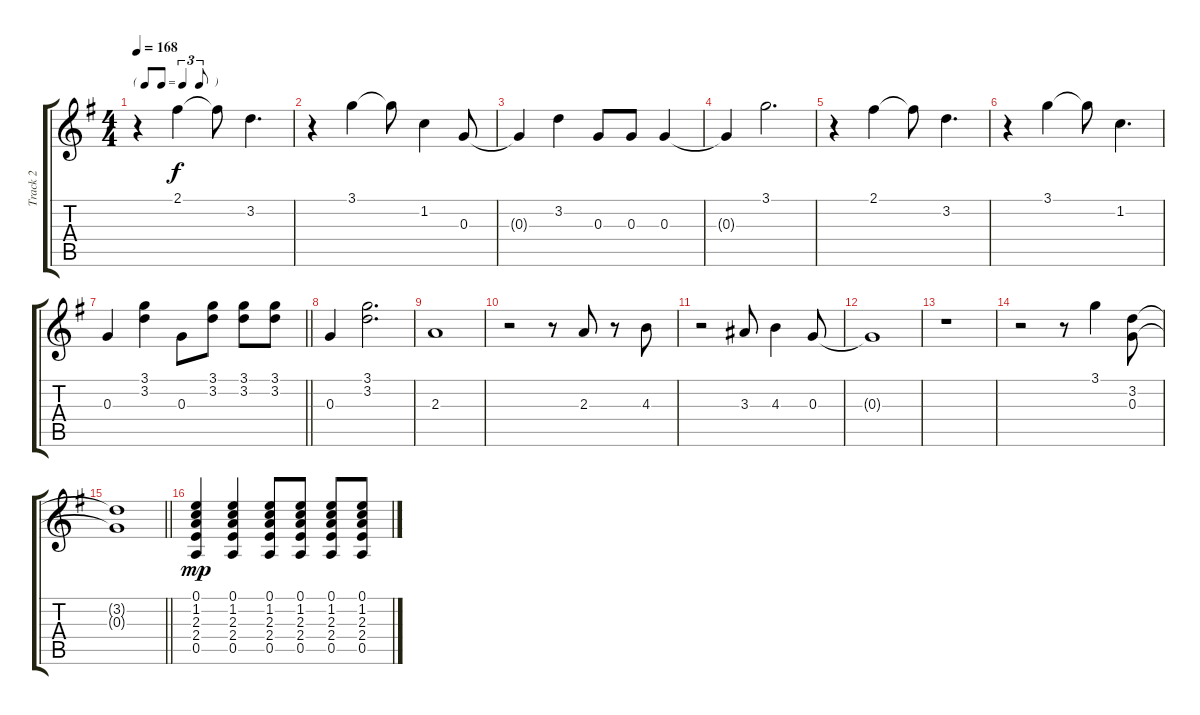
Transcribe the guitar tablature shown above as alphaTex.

\track ("Track 2" "Track 2") {instrument electricguitarjazz}
\staff {score tabs}
\tuning (E4 B3 G3 D3 A2 E2) {hide}
\ts (4 4)
\tf triplet8th
\tempo 168
\clef g2
\ks g
r.4{dy f} 2.1.4 2.1{t}.8 3.2.4{d} |
r.4 3.1.4 3.1{t}.8 1.2.4 0.3.8 |
0.3{t}.4 3.2.4 0.3.8 0.3.8 0.3.4 |
0.3{t}.4 3.1.2{d} |
r.4 2.1.4 2.1{t}.8 3.2.4{d} |
r.4 3.1.4 3.1{t}.8 1.2.4{d} |
\barLineRight lightlight
0.3.4 (3.1 3.2).4 0.3.8 (3.1 3.2).8 (3.1 3.2).8 (3.1 3.2).8 |
0.3.4 (3.1 3.2).2{d} |
2.3.1 |
r.2 r.8 2.3.8 r.8 4.3.8 |
r.2 3.3.8 4.3.4 0.3.8 |
0.3{t}.1 |
r.1 |
r.2 r.8 3.1.4 (3.2 0.3).8 |
\barLineRight lightlight
(3.2{t} 0.3{t}).1 |
(0.1 1.2 2.3 2.4 0.5).4{dy mp} (0.1 1.2 2.3 2.4 0.5).4 (0.1 1.2 2.3 2.4 0.5).8 (0.1 1.2 2.3 2.4 0.5).8 (0.1 1.2 2.3 2.4 0.5).8 (0.1 1.2 2.3 2.4 0.5).8
